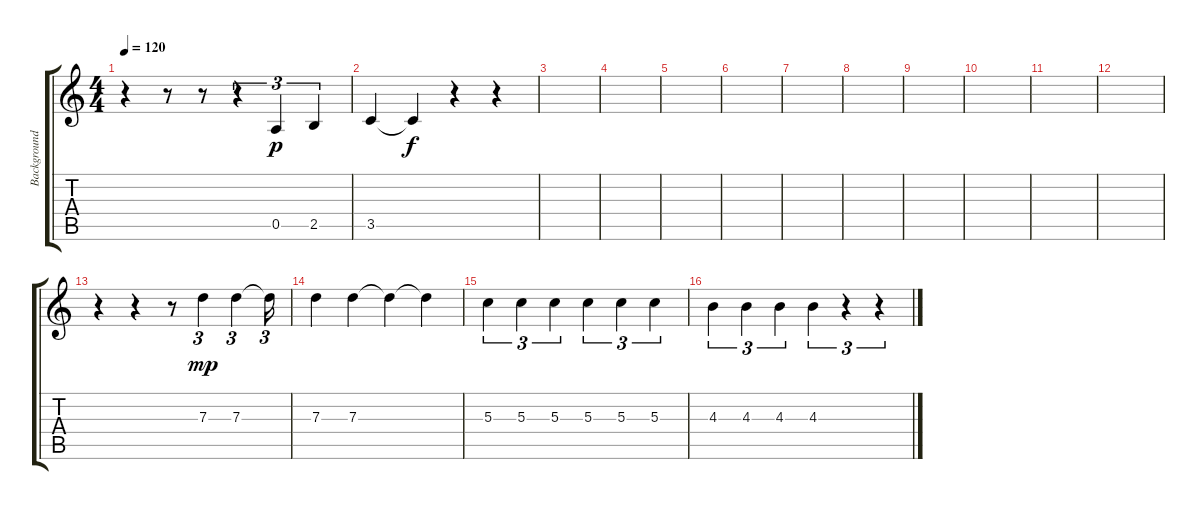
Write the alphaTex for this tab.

\track ("Background Guitar" "Background") {instrument acousticguitarsteel}
\staff {score tabs}
\tuning (E4 B3 G3 D3 A2 E2) {hide}
\ts (4 4)
\tempo 120
\clef g2
\ks c
r.4{dy mp} r.8 r.8 r.4{tu (3 2)} 0.5.4{tu (3 2) dy p} 2.5.4{tu (3 2)} |
3.5.4 3.5{t}.4{dy f} r.4 r.4 |
|
|
|
|
|
|
|
|
|
|
r.4 r.4 r.8 7.3.4{tu (3 2) dy mp} 7.3.4{tu (3 2)} 7.3{t}.16{tu (3 2)} |
7.3.4 7.3.4 7.3{t}.4 7.3{t}.4 |
5.3.4{tu (3 2)} 5.3.4{tu (3 2)} 5.3.4{tu (3 2)} 5.3.4{tu (3 2)} 5.3.4{tu (3 2)} 5.3.4{tu (3 2)} |
4.3.4{tu (3 2)} 4.3.4{tu (3 2)} 4.3.4{tu (3 2)} 4.3.4{tu (3 2)} r.4{tu (3 2)} r.4{tu (3 2)}
